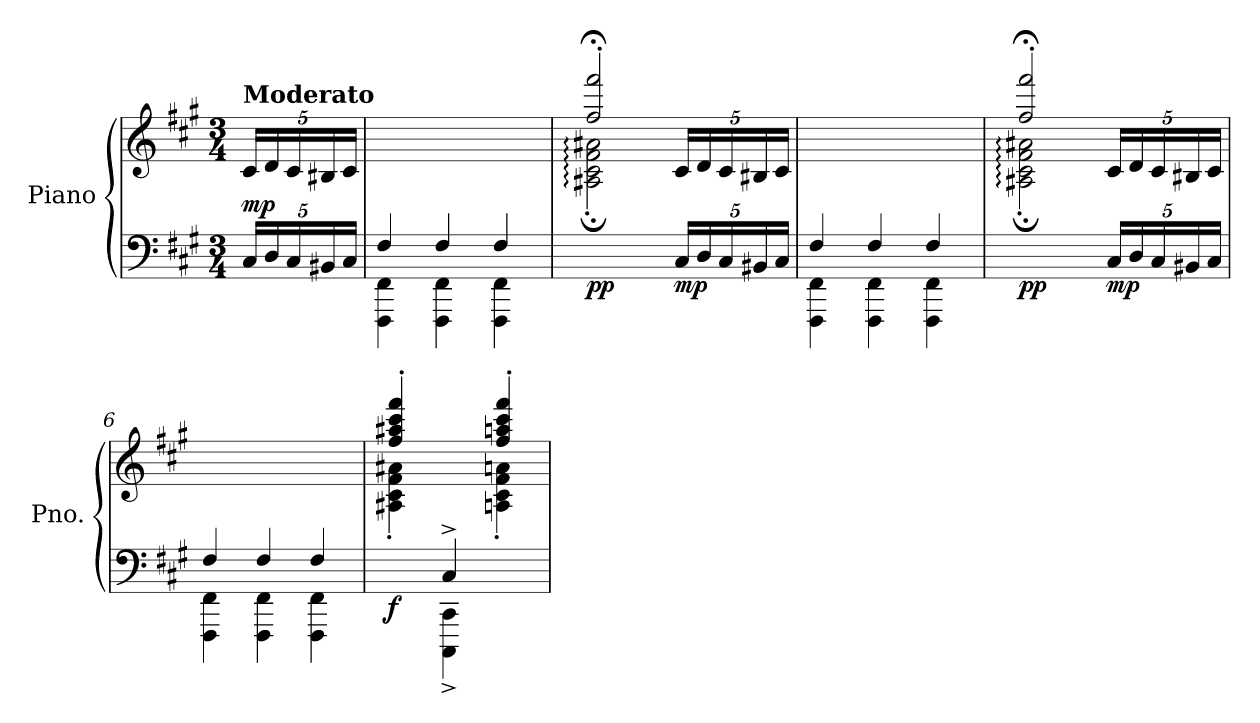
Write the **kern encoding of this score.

**kern	**kern	**dynam
*part1	*part1	*part1
*staff2	*staff1	*staff1/2
*I"Piano	*	*
*I'Pno.	*	*
*clefF4	*clefG2	*
*k[f#c#g#]	*k[f#c#g#]	*
*M3/4	*M3/4	*
*Xbrackettup	*Xbrackettup	*
*MM90	*MM90	*
=1	=1	=1
!	!LO:TX:a:B:t=Moderato	!
!	!	!LO:DY:a=2
20C#/LL	20c#/LL	mp
*	*MM100	*
20D/	20d/	.
*	*MM115	*
20C#/	20c#/	.
20BB#X/	20B#X/	.
20C#/JJ	20c#/JJ	.
=2	=2	=2
*^	*	*
4F#/	4FFF#\ 4FF#\	2.ryy	.
4F#/	4FFF#\ 4FF#\	.	.
4F#/	4FFF#\ 4FF#\	.	.
=3	=3	=3	=3
*	*	*^	*
!	!	!	!	!LO:DY:b=2
*v	*v	*	*	*
2ryy	2ff#/;<' 2fff#/;<'	2A#X\;:' 2c#\;:' 2f#\;:' 2a#X\;:'	pp
*	*MM90	*	*
!	!	!	!LO:DY:b=2
20C#/LL	20c#/LL	4ryy	mp
*	*MM100	*	*
20D/	20d/	.	.
*	*MM115	*	*
20C#/	20c#/	.	.
20BB#X/	20B#X/	.	.
20C#/JJ	20c#/JJ	.	.
*	*v	*v	*
=4	=4	=4
*^	*	*
4F#/	4FFF#\ 4FF#\	2.ryy	.
4F#/	4FFF#\ 4FF#\	.	.
4F#/	4FFF#\ 4FF#\	.	.
=5	=5	=5	=5
*	*	*^	*
!	!	!	!	!LO:DY:b=2
*v	*v	*	*	*
2ryy	2ff#/;<' 2fff#/;<'	2A#X\;:' 2c#\;:' 2f#\;:' 2a#X\;:'	pp
*	*MM90	*	*
!	!	!	!LO:DY:b=2
20C#/LL	20c#/LL	4ryy	mp
*	*MM100	*	*
20D/	20d/	.	.
*	*MM115	*	*
20C#/	20c#/	.	.
20BB#X/	20B#X/	.	.
20C#/JJ	20c#/JJ	.	.
*	*v	*v	*
=6	=6	=6
*^	*	*
4F#/	4FFF#\ 4FF#\	2.ryy	.
4F#/	4FFF#\ 4FF#\	.	.
4F#/	4FFF#\ 4FF#\	.	.
!!LO:LB:g=z
=7	=7	=7	=7
*	*	*^	*
!	!	!	!	!LO:DY:b=2
4ryy	4ryy	4ff#/' 4aa#X/' 4ccc#/' 4fff#/'	4A#X\' 4c#\' 4f#\' 4a#X\'	f
4C#^/	4CCC#\^ 4CC#\^	4ryy	4ryy	.
4ryy	4ryy	4ff#/' 4aan/' 4ccc#/' 4fff#/'	4An\' 4c#\' 4f#\' 4an\'	.
*v	*v	*	*	*
*	*v	*v	*
=	=	=
*-	*-	*-
